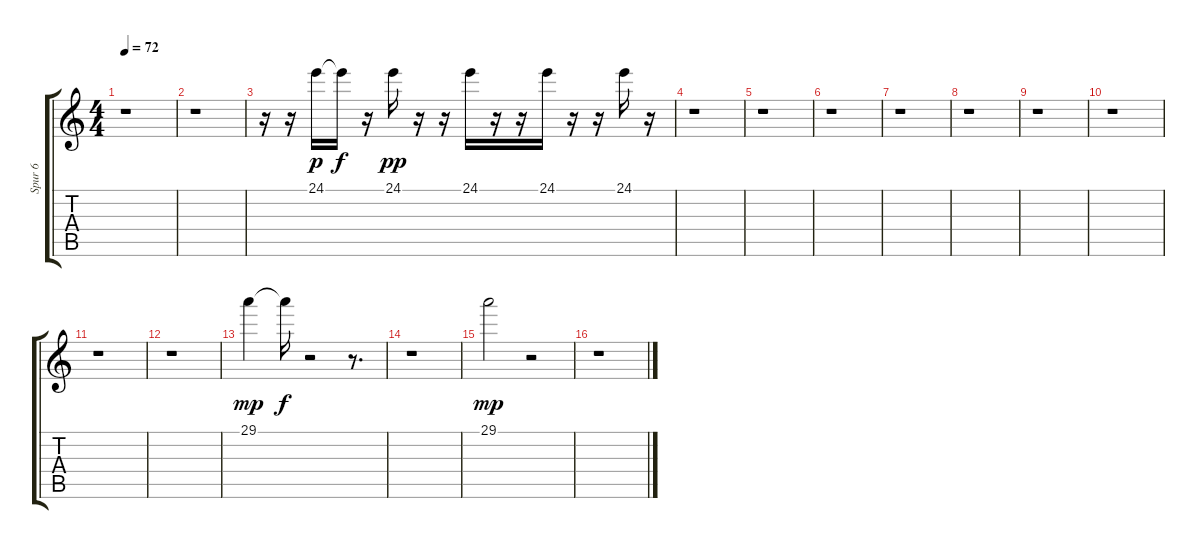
\track ("Spur 6" "Spur 6") {instrument glockenspiel}
\staff {score tabs}
\tuning (E4 B3 G3 D3 A2 E2) {hide}
\ts (4 4)
\tempo 72
\clef g2
\ks c
r.1{dy f} |
r.1 |
r.16 r.16 24.1.16{dy p} 24.1{t}.16{dy f} r.16 24.1.16{dy pp} r.16 r.16 24.1.16 r.16 r.16 24.1.16 r.16 r.16 24.1.16 r.16 |
r.1 |
r.1 |
r.1 |
r.1 |
r.1 |
r.1 |
r.1 |
r.1 |
r.1 |
29.1.4{dy mp} 29.1{t}.16{dy f} r.2 r.8{d} |
r.1 |
29.1.2{dy mp} r.2 |
r.1
